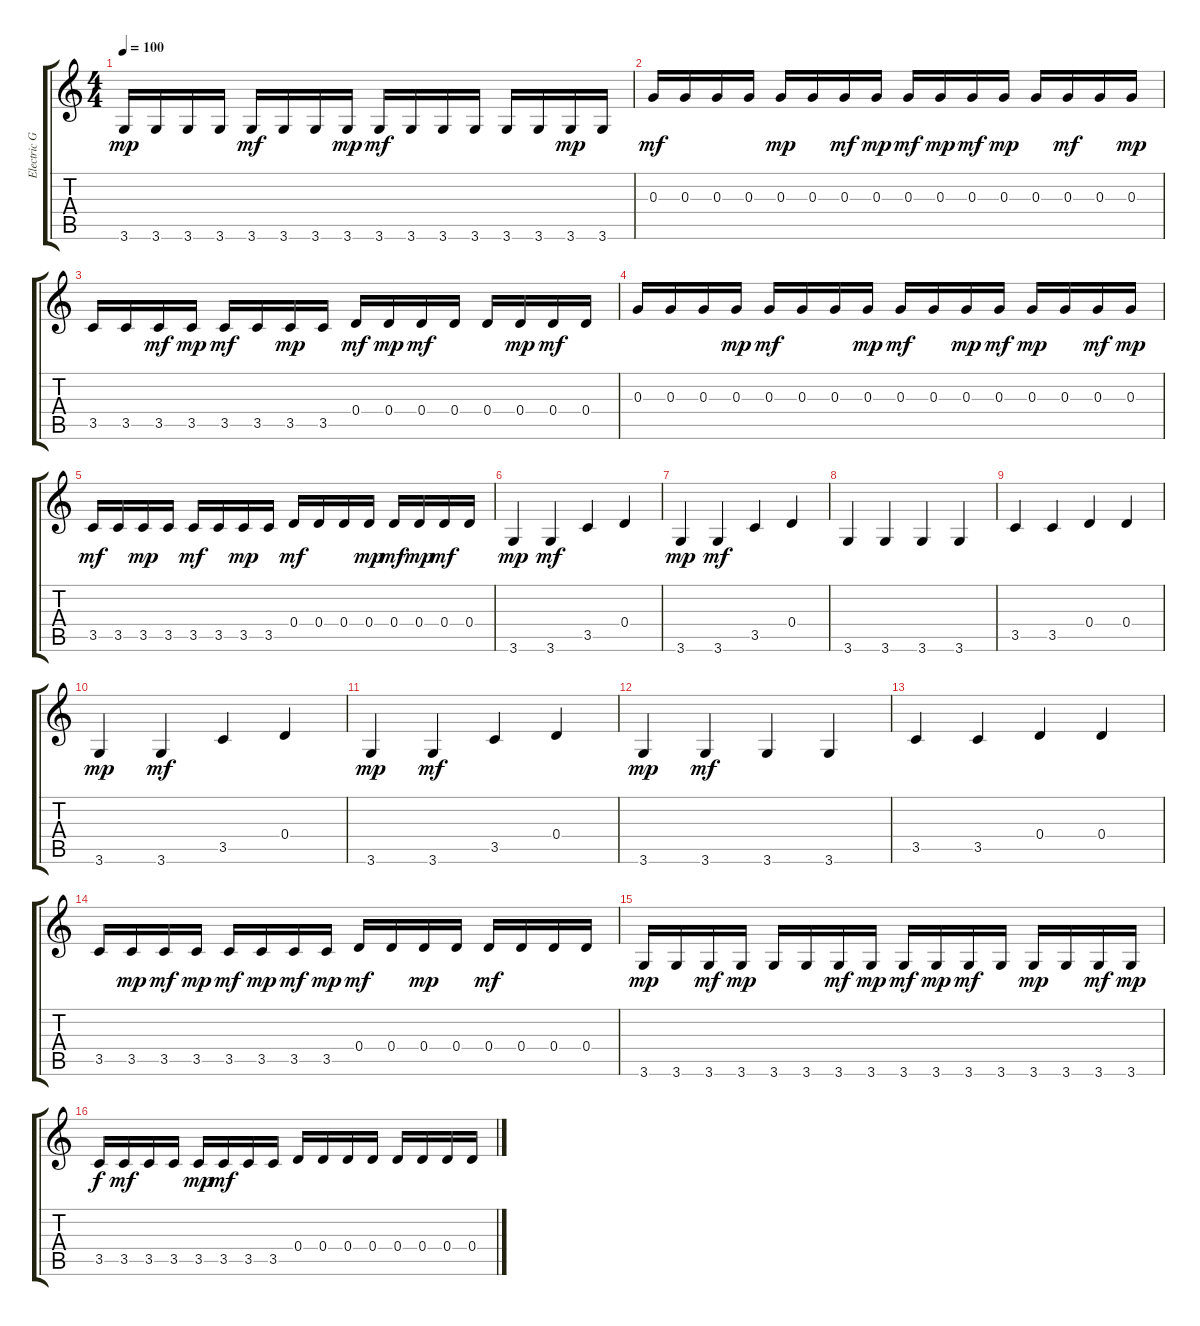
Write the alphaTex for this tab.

\track ("Electric Guitar" "Electric G") {instrument overdrivenguitar}
\staff {score tabs}
\tuning (E4 B3 G3 D3 A2 E2) {hide}
\ts (4 4)
\tempo 100
\clef g2
\ks c
3.6.16{dy mp} 3.6.16 3.6.16 3.6.16 3.6.16{dy mf} 3.6.16 3.6.16 3.6.16{dy mp} 3.6.16{dy mf} 3.6.16 3.6.16 3.6.16 3.6.16 3.6.16 3.6.16{dy mp} 3.6.16 |
0.3.16{dy mf} 0.3.16 0.3.16 0.3.16 0.3.16{dy mp} 0.3.16 0.3.16{dy mf} 0.3.16{dy mp} 0.3.16{dy mf} 0.3.16{dy mp} 0.3.16{dy mf} 0.3.16{dy mp} 0.3.16 0.3.16{dy mf} 0.3.16 0.3.16{dy mp} |
3.5.16 3.5.16 3.5.16{dy mf} 3.5.16{dy mp} 3.5.16{dy mf} 3.5.16 3.5.16{dy mp} 3.5.16 0.4.16{dy mf} 0.4.16{dy mp} 0.4.16{dy mf} 0.4.16 0.4.16 0.4.16{dy mp} 0.4.16{dy mf} 0.4.16 |
0.3.16 0.3.16 0.3.16 0.3.16{dy mp} 0.3.16{dy mf} 0.3.16 0.3.16 0.3.16{dy mp} 0.3.16{dy mf} 0.3.16 0.3.16{dy mp} 0.3.16{dy mf} 0.3.16{dy mp} 0.3.16 0.3.16{dy mf} 0.3.16{dy mp} |
3.5.16{dy mf} 3.5.16 3.5.16{dy mp} 3.5.16 3.5.16{dy mf} 3.5.16 3.5.16{dy mp} 3.5.16 0.4.16{dy mf} 0.4.16 0.4.16 0.4.16{dy mp} 0.4.16{dy mf} 0.4.16{dy mp} 0.4.16{dy mf} 0.4.16 |
3.6.4{dy mp} 3.6.4{dy mf} 3.5.4 0.4.4 |
3.6.4{dy mp} 3.6.4{dy mf} 3.5.4 0.4.4 |
3.6.4 3.6.4 3.6.4 3.6.4 |
3.5.4 3.5.4 0.4.4 0.4.4 |
3.6.4{dy mp} 3.6.4{dy mf} 3.5.4 0.4.4 |
3.6.4{dy mp} 3.6.4{dy mf} 3.5.4 0.4.4 |
3.6.4{dy mp} 3.6.4{dy mf} 3.6.4 3.6.4 |
3.5.4 3.5.4 0.4.4 0.4.4 |
3.5.16 3.5.16{dy mp} 3.5.16{dy mf} 3.5.16{dy mp} 3.5.16{dy mf} 3.5.16{dy mp} 3.5.16{dy mf} 3.5.16{dy mp} 0.4.16{dy mf} 0.4.16 0.4.16{dy mp} 0.4.16 0.4.16{dy mf} 0.4.16 0.4.16 0.4.16 |
3.6.16{dy mp} 3.6.16 3.6.16{dy mf} 3.6.16{dy mp} 3.6.16 3.6.16 3.6.16{dy mf} 3.6.16{dy mp} 3.6.16{dy mf} 3.6.16{dy mp} 3.6.16{dy mf} 3.6.16 3.6.16{dy mp} 3.6.16 3.6.16{dy mf} 3.6.16{dy mp} |
3.5.16{dy f} 3.5.16{dy mf} 3.5.16 3.5.16 3.5.16{dy mp} 3.5.16{dy mf} 3.5.16 3.5.16 0.4.16 0.4.16 0.4.16 0.4.16 0.4.16 0.4.16 0.4.16 0.4.16
